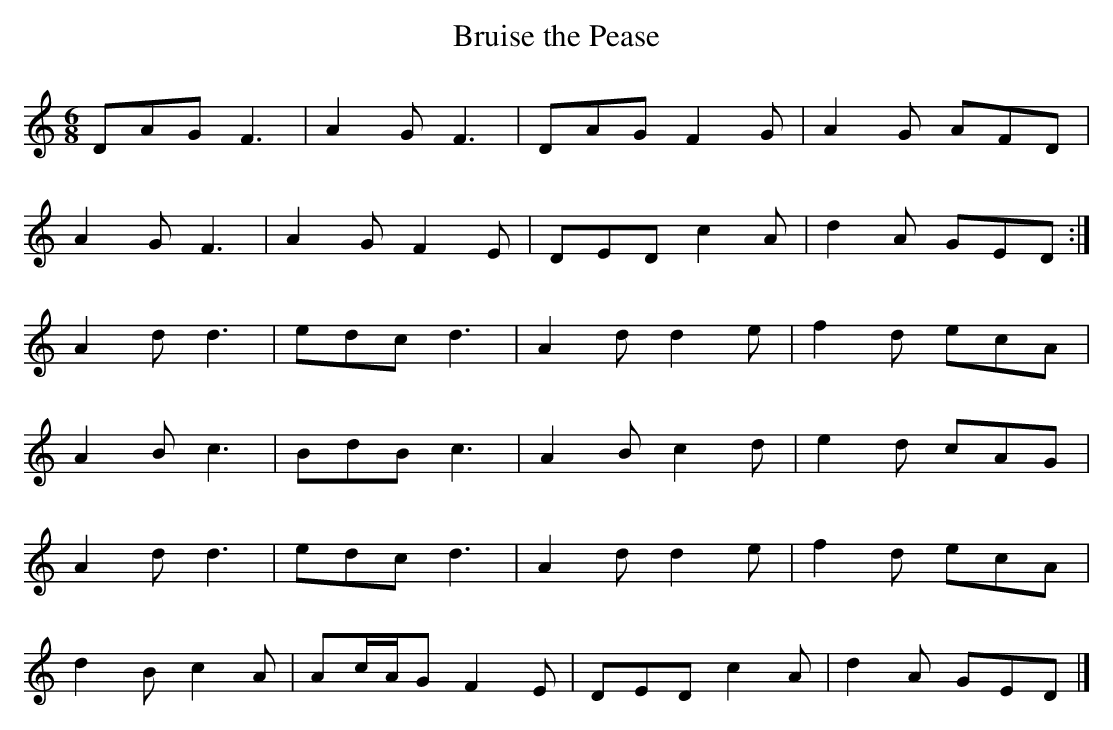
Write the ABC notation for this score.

X:1
T: Bruise the Pease
L: 1/8
M: 6/8
K: Ddor
DAG F3 | A2G F3 | DAG F2G | A2G AFD |
A2G F3 | A2G F2E | DED c2A | d2A GED :|
A2d d3 | edc d3 | A2d d2e | f2d ecA |
A2B c3 | BdB c3 | A2B c2d | e2d cAG |
A2d d3 | edc d3 | A2d d2e | f2d ecA |
d2B c2A | Ac/A/G F2E | DED c2A | d2A GED |]
